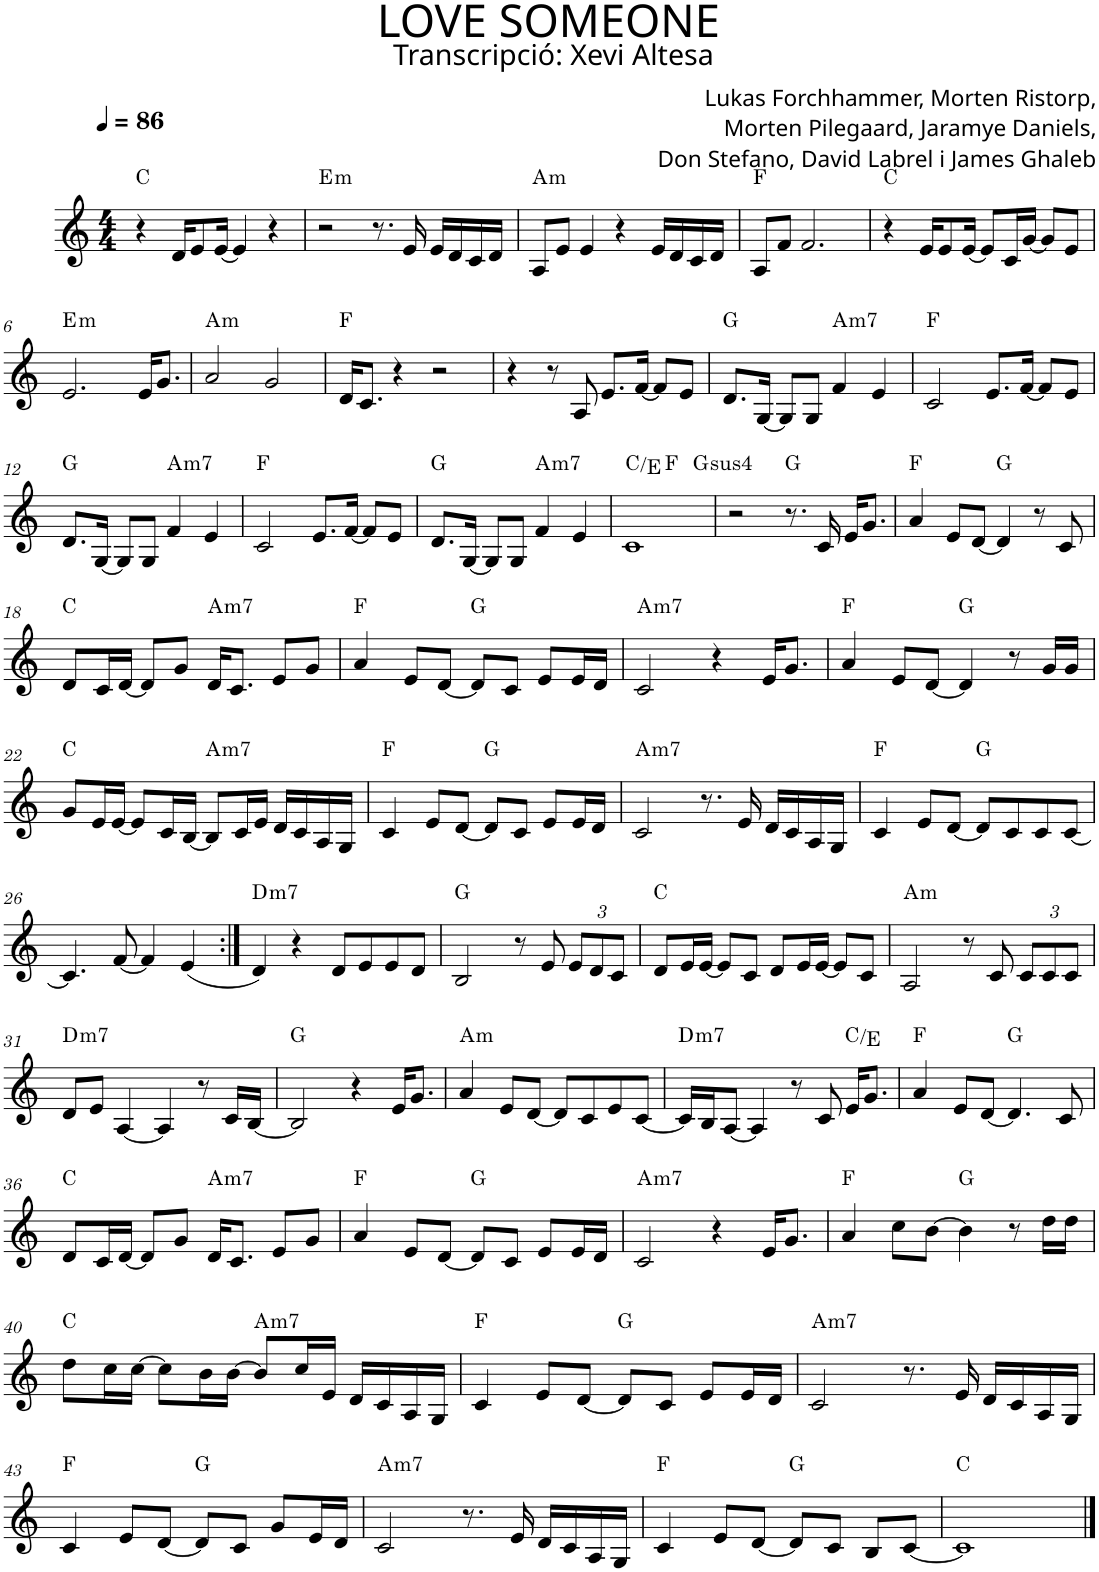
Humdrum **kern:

**kern	**harte
*part1	*part1
*staff1	*
*I"P1	*
*clefG2	*
*k[]	*
*M4/4	*
*MM86	*
=1	=1
4r	C:maj
16d/KL	.
8e/	.
[16e/Jk	.
4e/]	.
4r	.
=2	=2
!	!LO:H:kt=m
2r	E:min
8.r	.
16e/	.
16e/LL	.
16d/	.
16c/	.
16d/JJ	.
=3	=3
!	!LO:H:kt=m
8A/L	A:min
8e/J	.
4e/	.
4r	.
16e/LL	.
16d/	.
16c/	.
16d/JJ	.
=4	=4
8A/L	F:maj
8f/J	.
2.f/	.
=5	=5
4r	C:maj
16e/KL	.
8e/	.
[16e/Jk	.
8e/L]	.
16c/L	.
[<16g/JJ	.
8g/L]	.
8e/J	.
!!LO:LB:g=z
=6	=6
!	!LO:H:kt=m
2.e/	E:min
16e/KL	.
8.g/J	.
=7	=7
!	!LO:H:kt=m
2a/	A:min
2g/	.
=8	=8
16d/KL	F:maj
8.c/J	.
4r	.
2r	.
=9	=9
4r	.
8r	.
8A/	.
8.e/L	.
[<16f/Jk	.
8f/L]	.
8e/J	.
=10	=10
8.d/L	G:maj
[<16G/Jk	.
8G/L]	.
8G/J	.
!	!LO:H:kt=m7
4f/	A:min7
4e/	.
=11	=11
2c/	F:maj
8.e/L	.
[<16f/Jk	.
8f/L]	.
8e/J	.
!!LO:LB:g=z
=12	=12
8.d/L	G:maj
[<16G/Jk	.
8G/L]	.
8G/J	.
!	!LO:H:kt=m7
4f/	A:min7
4e/	.
=13	=13
2c/	F:maj
8.e/L	.
[<16f/Jk	.
8f/L]	.
8e/J	.
=14	=14
8.d/L	G:maj
[<16G/Jk	.
8G/L]	.
8G/J	.
!	!LO:H:kt=m7
4f/	A:min7
4e/	.
=15	=15
*^	*
*	*^	*
1c	4ryy	2.ryy	C:maj/3
.	2.ryy	.	F:maj
!	!	!	!LO:H:kt=4
.	.	4ryy	G:sus4
*v	*v	*v	*
=16	=16
2r	.
8.r	G:maj
16c/	.
16e/KL	.
8.g/J	.
=17	=17
4a/	F:maj
8e/L	.
[<8d/J	.
4d/]	G:maj
8r	.
8c/	.
!!LO:LB:g=z
=18	=18
8d/L	C:maj
16c/L	.
[<16d/JJ	.
8d/L]	.
8g/J	.
!	!LO:H:kt=m7
16d/KL	A:min7
8.c/J	.
8e/L	.
8g/J	.
=19	=19
4a/	F:maj
8e/L	.
[<8d/J	.
8d/L]	G:maj
8c/J	.
8e/L	.
16e/L	.
16d/JJ	.
=20	=20
!	!LO:H:kt=m7
2c/	A:min7
4r	.
16e/KL	.
8.g/J	.
=21	=21
4a/	F:maj
8e/L	.
[<8d/J	.
4d/]	G:maj
8r	.
16g/LL	.
16g/JJ	.
!!LO:LB:g=z
=22	=22
8g/L	C:maj
16e/L	.
[<16e/JJ	.
8e/L]	.
16c/L	.
[<16B/JJ	.
!	!LO:H:kt=m7
8B/L]	A:min7
16c/L	.
16e/JJ	.
16d/LL	.
16c/	.
16A/	.
16G/JJ	.
=23	=23
4c/	F:maj
8e/L	.
[<8d/J	.
8d/L]	G:maj
8c/J	.
8e/L	.
16e/L	.
16d/JJ	.
=24	=24
!	!LO:H:kt=m7
2c/	A:min7
8.r	.
16e/	.
16d/LL	.
16c/	.
16A/	.
16G/JJ	.
=25	=25
4c/	F:maj
8e/L	.
[<8d/J	.
8d/L]	G:maj
8c/	.
8c/	.
[<8c/J	.
!!LO:LB:g=z
=26	=26
4.c/]	.
[<8f/	.
4f/]	.
(<4e/	.
=27:|!	=27:|!
!	!LO:H:kt=m7
4d/)	D:min7
4r	.
8d/L	.
8e/	.
8e/	.
8d/J	.
=28	=28
2B/	G:maj
8r	.
8e/	.
*Xbrackettup	*
12e/L	.
12d/	.
12c/J	.
=29	=29
8d/L	C:maj
16e/L	.
[<16e/JJ	.
8e/L]	.
8c/J	.
8d/L	.
16e/L	.
[<16e/JJ	.
8e/L]	.
8c/J	.
=30	=30
!	!LO:H:kt=m
2A/	A:min
8r	.
8c/	.
12c/L	.
12c/	.
12c/J	.
!!LO:LB:g=z
=31	=31
!	!LO:H:kt=m7
8d/L	D:min7
8e/J	.
[<4A/	.
4A/]	.
8r	.
16c/LL	.
[<16B/JJ	.
=32	=32
2B/]	G:maj
4r	.
16e/KL	.
8.g/J	.
=33	=33
!	!LO:H:kt=m
4a/	A:min
8e/L	.
[<8d/J	.
8d/L]	.
8c/	.
8e/	.
[<8c/J	.
=34	=34
!	!LO:H:kt=m7
16c/LL]	D:min7
16B/J	.
[<8A/J	.
4A/]	.
8r	.
8c/	.
16e/KL	C:maj/3
8.g/J	.
=35	=35
4a/	F:maj
8e/L	.
[<8d/J	.
4.d/]	G:maj
8c/	.
!!LO:LB:g=z
=36	=36
8d/L	C:maj
16c/L	.
[<16d/JJ	.
8d/L]	.
8g/J	.
!	!LO:H:kt=m7
16d/KL	A:min7
8.c/J	.
8e/L	.
8g/J	.
=37	=37
4a/	F:maj
8e/L	.
[<8d/J	.
8d/L]	G:maj
8c/J	.
8e/L	.
16e/L	.
16d/JJ	.
=38	=38
!	!LO:H:kt=m7
2c/	A:min7
4r	.
16e/KL	.
8.g/J	.
=39	=39
4a/	F:maj
8cc\L	.
[>8b\J	.
4b\]	G:maj
8r	.
16dd\LL	.
16dd\JJ	.
!!LO:LB:g=z
=40	=40
8dd\L	C:maj
16cc\L	.
[>16cc\JJ	.
8cc\L]	.
16b\L	.
[>16b\JJ	.
!	!LO:H:kt=m7
8b/L]	A:min7
16cc/L	.
16e/JJ	.
16d/LL	.
16c/	.
16A/	.
16G/JJ	.
=41	=41
4c/	F:maj
8e/L	.
[<8d/J	.
8d/L]	G:maj
8c/J	.
8e/L	.
16e/L	.
16d/JJ	.
=42	=42
!	!LO:H:kt=m7
2c/	A:min7
8.r	.
16e/	.
16d/LL	.
16c/	.
16A/	.
16G/JJ	.
!!LO:LB:g=z
=43	=43
4c/	F:maj
8e/L	.
[<8d/J	.
8d/L]	G:maj
8c/J	.
8g/L	.
16e/L	.
16d/JJ	.
=44	=44
!	!LO:H:kt=m7
2c/	A:min7
8.r	.
16e/	.
16d/LL	.
16c/	.
16A/	.
16G/JJ	.
=45	=45
4c/	F:maj
8e/L	.
[<8d/J	.
8d/L]	G:maj
8c/J	.
8B/L	.
[<8c/J	.
=46	=46
1c]	C:maj
==	==
*-	*-
